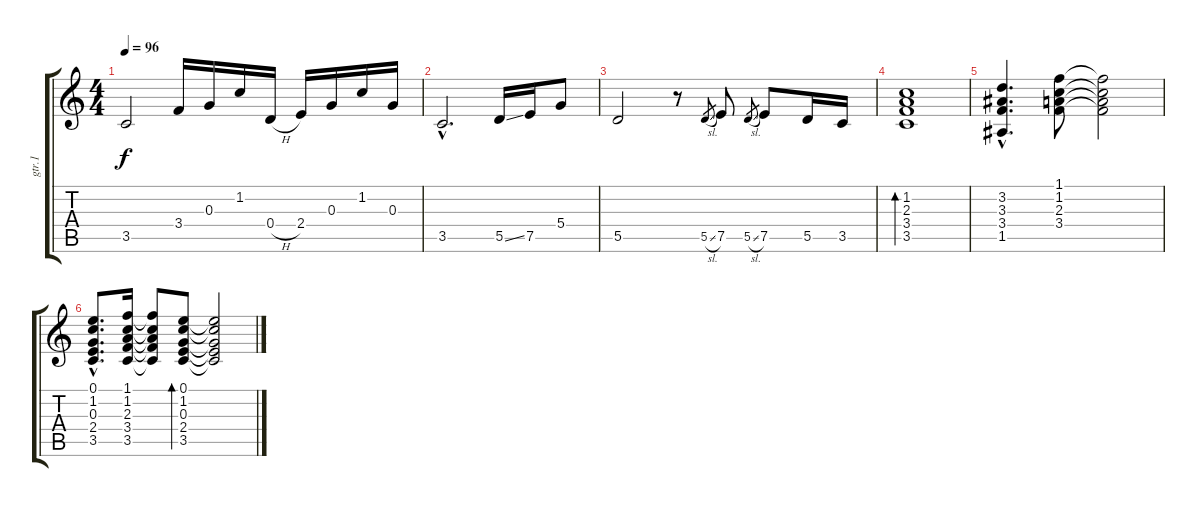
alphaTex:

\track ("gtr.1" "gtr.1") {instrument acousticguitarsteel}
\staff {score tabs}
\tuning (E4 B3 G3 D3 A2 E2) {hide}
\ts (4 4)
\tempo 96
\clef g2
\ks c
3.5.2{dy f} 3.4.16 0.3.16 1.2.16 0.4{h}.16 2.4.16 0.3.16 1.2.16 0.3.16 |
3.5{hac}.2{d} 5.5{ss}.16 7.5.16 5.4.8 |
5.5.2 r.8 5.5{sl}.8{gr} 7.5.8 5.5{sl}.8{gr} 7.5.8 5.5.16 3.5.16 |
(1.2 2.3 3.4 3.5).1{bd 60} |
(3.2{hac} 3.3{hac} 3.4{hac} 1.5{hac}).4{d} (1.1 1.2 2.3 3.4).8 (1.1{t} 1.2{t} 2.3{t} 3.4{t}).2 |
(0.1{hac} 1.2{hac} 0.3{hac} 2.4{hac} 3.5{hac}).8{d} (1.1 1.2 2.3 3.4 3.5).16 (1.1{t} 1.2{t} 2.3{t} 3.4{t} 3.5{t}).8 (0.1 1.2 0.3 2.4 3.5).8{bd 60} (0.1{t} 1.2{t} 0.3{t} 2.4{t} 3.5{t}).2
